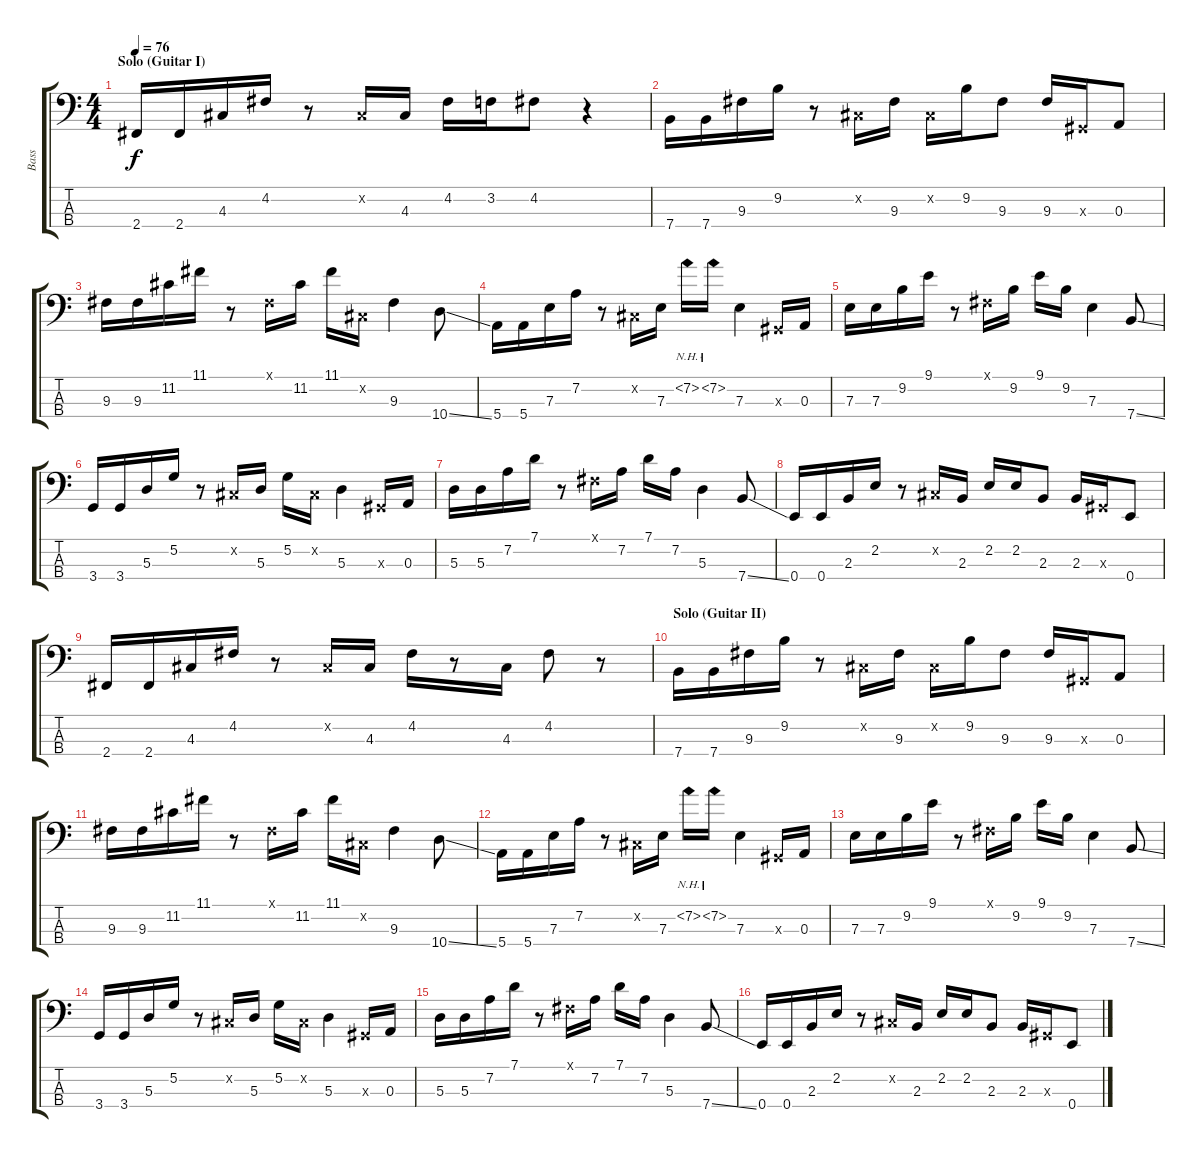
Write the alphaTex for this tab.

\track ("Bass" "Bass") {instrument fretlessbass}
\staff {score tabs}
\tuning (G2 D2 A1 E1) {hide}
\ts (4 4)
\section ("" "Solo (Guitar I)")
\tempo 76
\clef f4
\ks c
2.4.16{dy f} 2.4.16 4.3.16 4.2.16 r.8 -1.2{x}.16 4.3.16 4.2.16 3.2.16 4.2.8 r.4 |
7.4.16 7.4.16 9.3.16 9.2.16 r.8 -1.2{x}.16 9.3.16 -1.2{x}.16 9.2.16 9.3.8 9.3.16 -1.3{x}.16 0.3.8 |
9.3.16 9.3.16 11.2.16 11.1.16 r.8 -1.1{x}.16 11.2.16 11.1.16 -1.2{x}.16 9.3.4 10.4{ss}.8 |
5.4.16 5.4.16 7.3.16 7.2.16 r.8 -1.2{x}.16 7.3.16 7.2{nh}.16 7.2{nh}.16 7.3.4 -1.3{x}.16 0.3.16 |
7.3.16 7.3.16 9.2.16 9.1.16 r.8 -1.1{x}.16 9.2.16 9.1.16 9.2.16 7.3.4 7.4{ss}.8 |
3.4.16 3.4.16 5.3.16 5.2.16 r.8 -1.2{x}.16 5.3.16 5.2.16 -1.2{x}.16 5.3.4 -1.3{x}.16 0.3.16 |
5.3.16 5.3.16 7.2.16 7.1.16 r.8 -1.1{x}.16 7.2.16 7.1.16 7.2.16 5.3.4 7.4{ss}.8 |
0.4.16 0.4.16 2.3.16 2.2.16 r.8 -1.2{x}.16 2.3.16 2.2.16 2.2.16 2.3.8 2.3.16 -1.3{x}.16 0.4.8 |
2.4.16 2.4.16 4.3.16 4.2.16 r.8 -1.2{x}.16 4.3.16 4.2.16 r.8 4.3.16 4.2.8 r.8 |
\section ("" "Solo (Guitar II)")
7.4.16 7.4.16 9.3.16 9.2.16 r.8 -1.2{x}.16 9.3.16 -1.2{x}.16 9.2.16 9.3.8 9.3.16 -1.3{x}.16 0.3.8 |
9.3.16 9.3.16 11.2.16 11.1.16 r.8 -1.1{x}.16 11.2.16 11.1.16 -1.2{x}.16 9.3.4 10.4{ss}.8 |
5.4.16 5.4.16 7.3.16 7.2.16 r.8 -1.2{x}.16 7.3.16 7.2{nh}.16 7.2{nh}.16 7.3.4 -1.3{x}.16 0.3.16 |
7.3.16 7.3.16 9.2.16 9.1.16 r.8 -1.1{x}.16 9.2.16 9.1.16 9.2.16 7.3.4 7.4{ss}.8 |
3.4.16 3.4.16 5.3.16 5.2.16 r.8 -1.2{x}.16 5.3.16 5.2.16 -1.2{x}.16 5.3.4 -1.3{x}.16 0.3.16 |
5.3.16 5.3.16 7.2.16 7.1.16 r.8 -1.1{x}.16 7.2.16 7.1.16 7.2.16 5.3.4 7.4{ss}.8 |
0.4.16 0.4.16 2.3.16 2.2.16 r.8 -1.2{x}.16 2.3.16 2.2.16 2.2.16 2.3.8 2.3.16 -1.3{x}.16 0.4.8
